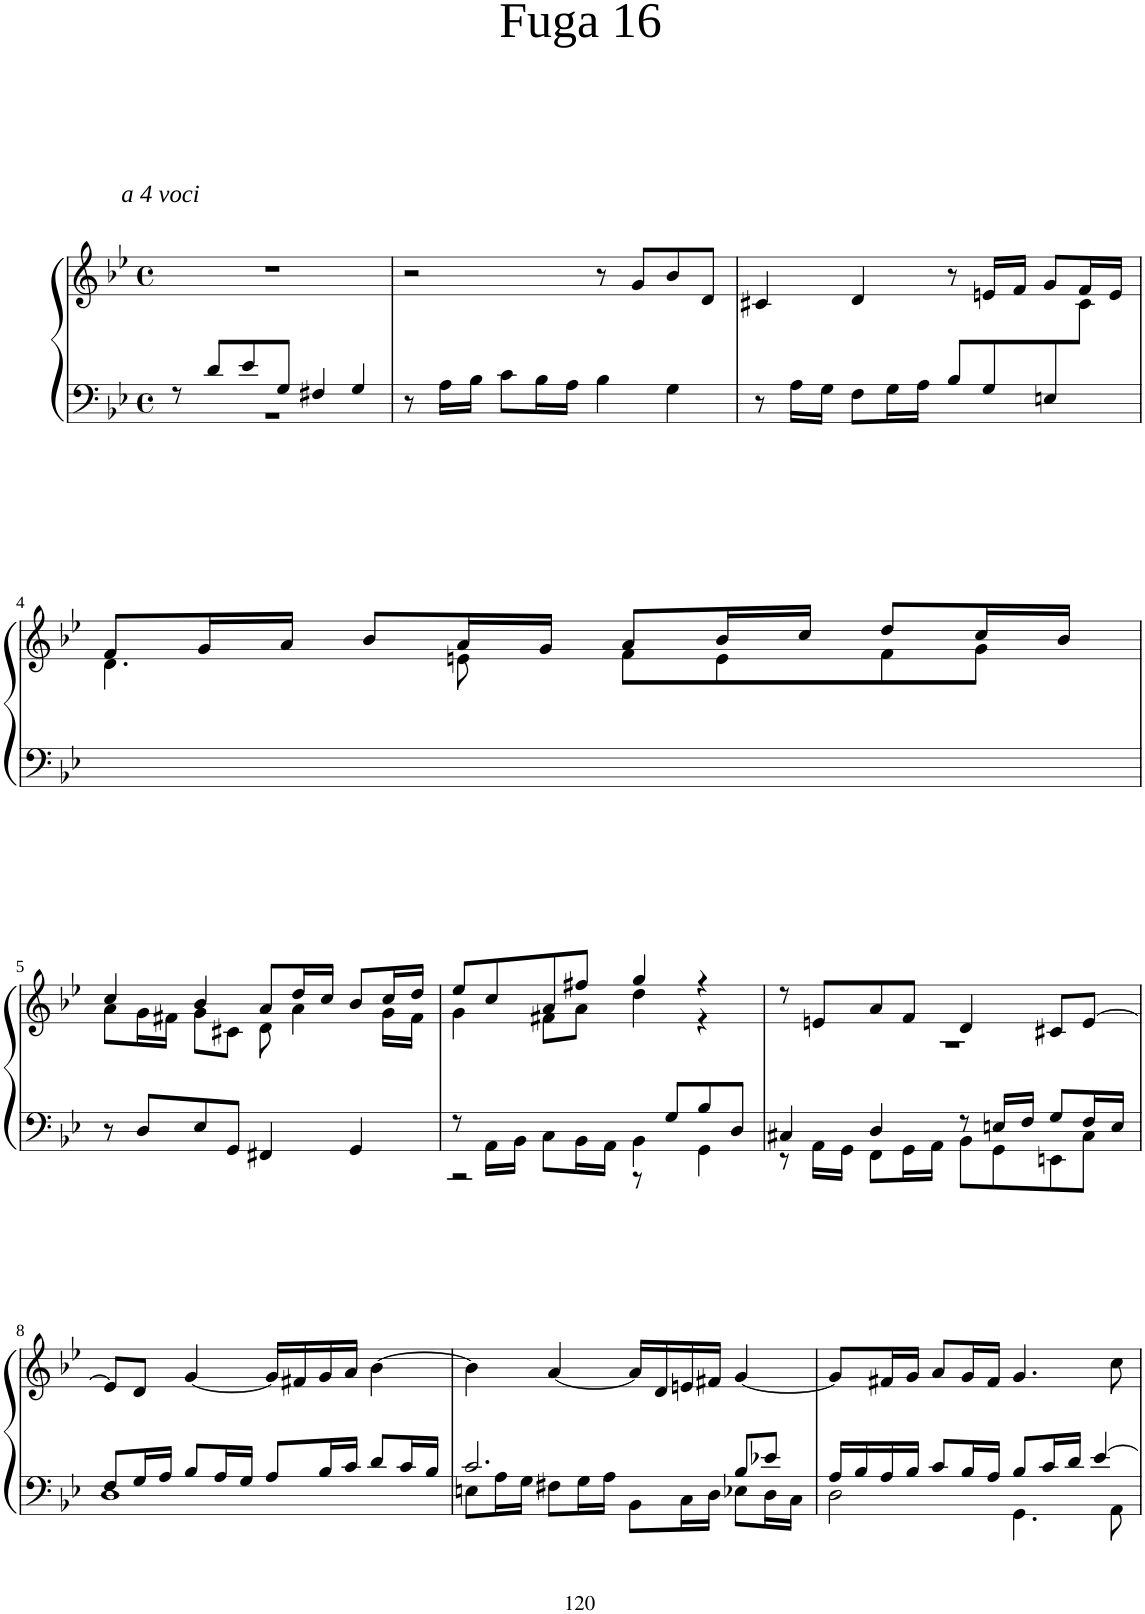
**kern	**kern
*part1	*part1
*staff2	*staff1
*I"Piano	*
*I'Pno	*
!!LO:PB:g=z
*clefF4	*clefG2
*k[b-e-]	*k[b-e-]
*M4/4	*M4/4
*met(c)	*met(c)
=1	=1
*^	*
!	!	!LO:TX:a:i:t=a 4 voci
8r	1r	1r
8d/L	.	.
8e-/	.	.
8G/J	.	.
4F#X/	.	.
4G/	.	.
*v	*v	*
=2	=2
8r	2r
16A\LL	.
16B-\JJ	.
8c\L	.
16B-\L	.
16A\JJ	.
4B-\	8r
.	8g/L
4G\	8b-/
.	8d/J
=3	=3
*	*^
8r	4c#X/	2..ryy
16A\LL	.	.
16G\JJ	.	.
8F\L	4d/	.
16G\L	.	.
16A\JJ	.	.
8B-/L	8r	.
8G/	16en/LL	.
.	16f/JJ	.
8En/	8g/L	.
8ryy	16f/L	8c#\J
.	16e/JJ	.
!!LO:LB:g=z	!!
=4	=4	=4
1ryy	8f/L	4.d\
.	16g/L	.
.	16a/JJ	.
.	8b-/L	.
.	16a/L	8en\
.	16g/JJ	.
.	8a/L	8f\L
.	16b-/L	8e\
.	16cc/JJ	.
.	8dd/L	8f\
.	16cc/L	8g\J
.	16b-/JJ	.
!!LO:LB:g=z	!!
=5	=5	=5
8r	4cc/	8a\L
8D/L	.	16g\L
.	.	16f#X\JJ
8E-/	4b-/	8g\L
8GG/J	.	8c#X\J
4FF#X/	8a/L	8d\
.	16dd/L	4a\
.	16cc/JJ	.
4GG/	8b-/L	.
.	16cc/L	16g\LL
.	16dd/JJ	16f#\JJ
=6	=6	=6
*^	*	*
8r	2r	8ee-/L	4g\
16AA\LL	.	8cc/	.
16BB-\JJ	.	.	.
8C\L	.	8a/	8f#X\L
16BB-\L	.	8ff#X/J	8a\J
16AA\JJ	.	.	.
4BB-\	8r	4gg/	4dd\
.	8G/L	.	.
4GG\	8B-/	4r	4r
.	8D/J	.	.
=7	=7	=7	=7
4C#X/	8r	8r	1r
.	16AA\LL	8en/L	.
.	16GG\JJ	.	.
4D/	8FF\L	8a/	.
.	16GG\L	8f/J	.
.	16AA\JJ	.	.
8r	8BB-\L	4d/	.
16En/LL	8GG\	.	.
16F/JJ	.	.	.
8G/L	8EEn\	8c#X/L	.
16F/L	8C#\J	[8e/J	.
16E/JJ	.	.	.
*	*	*v	*v
!!LO:LB:g=z
=8	=8	=8
8F/L	1D	8e/L]
16G/L	.	8d/J
16A/JJ	.	.
8B-/L	.	[4g/
16A/L	.	.
16G/JJ	.	.
8A/L	.	16g/LL]
.	.	16f#X/
16B-/L	.	16g/
16c/JJ	.	16a/JJ
8d/L	.	[4b-\
16c/L	.	.
16B-/JJ	.	.
=9	=9	=9
2.c/	8En\L	4b-\]
.	16A\L	.
.	16G\JJ	.
.	8F#X\L	[4a/
.	16G\L	.
.	16A\JJ	.
.	8BB-\L	16a/LL]
.	.	16d/
.	16C\L	16en/
.	16D\JJ	16f#X/JJ
8B-/L	8E-X\L	[4g/
8e-X/J	16D\L	.
.	16C\JJ	.
=10	=10	=10
16A/LL	2D\	8g/L]
16B-/	.	.
16A/	.	16f#X/L
16B-/JJ	.	16g/JJ
8c/L	.	8a/L
16B-/L	.	16g/L
16A/JJ	.	16f#/JJ
8B-/L	4.GG\	4.g/
16c/L	.	.
16d/JJ	.	.
[4e-/	.	.
.	8AA\	8cc\
*v	*v	*
=	=
*-	*-
